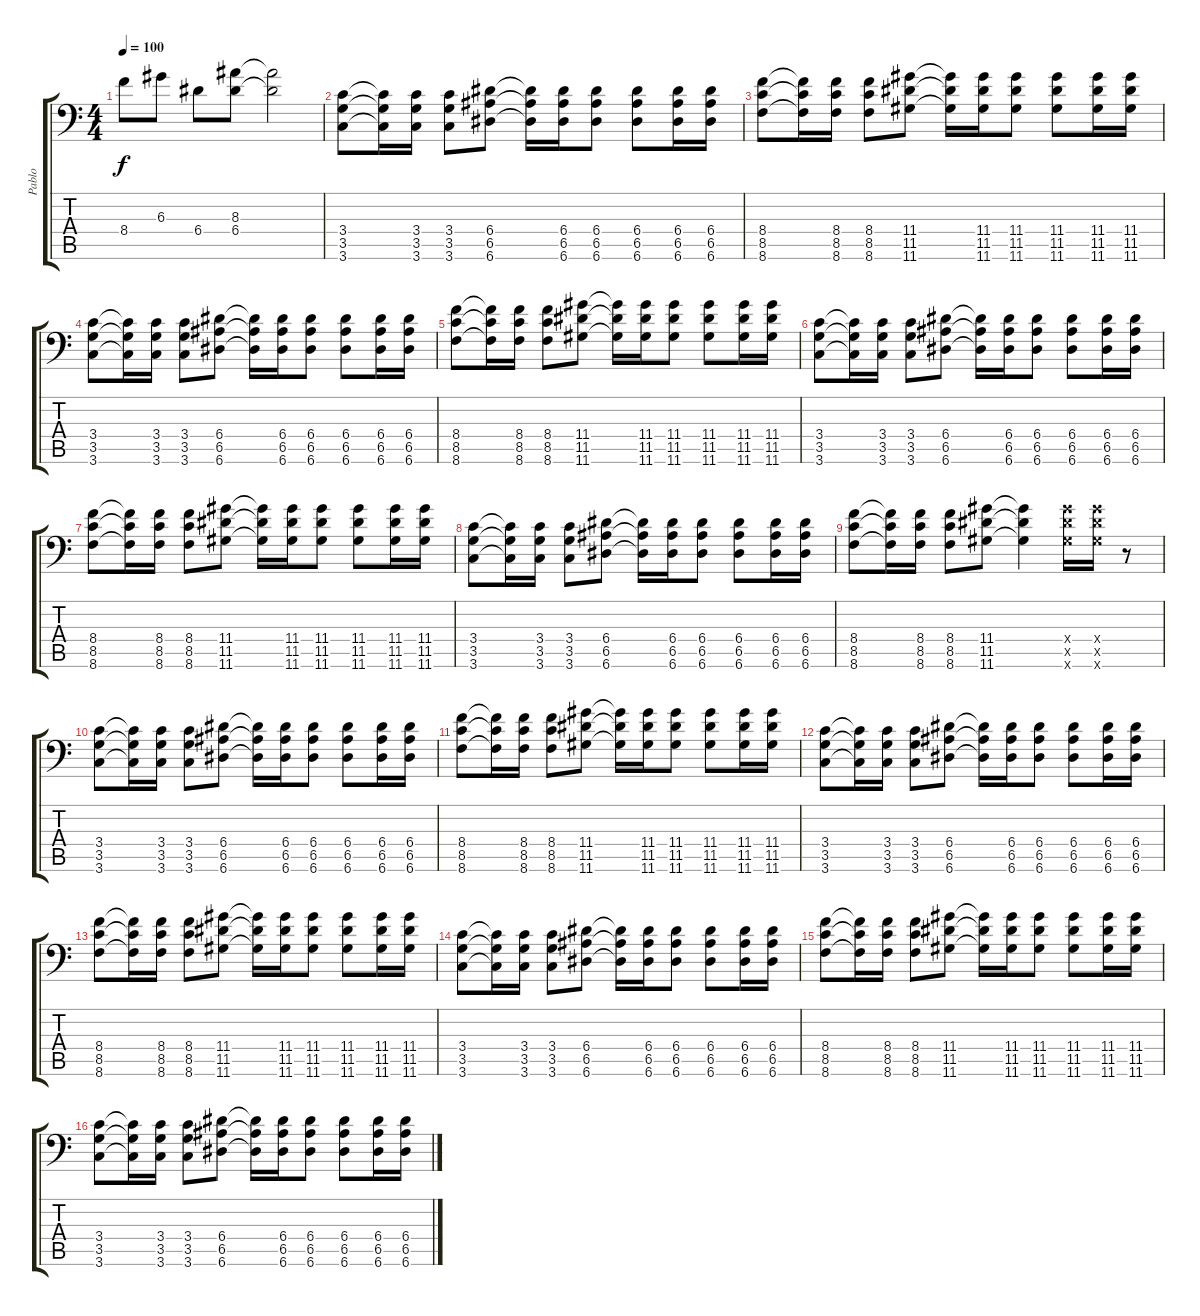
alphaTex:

\track ("Pablo" "Pablo") {instrument electricguitarclean}
\staff {score tabs}
\tuning (B3 Gb3 D3 A2 E2 A1) {hide}
\ts (4 4)
\tempo 100
\clef f4
\ks c
8.4.8{dy f} 6.3.8 6.4.8 (8.3 6.4).8 (8.3{t} 6.4{t}).2 |
(3.4 3.5 3.6).8{instrument electricguitarclean} (3.4{t} 3.5{t} 3.6{t}).16 (3.4 3.5 3.6).16 (3.4 3.5 3.6).8 (6.4 6.5 6.6).8 (6.4{t} 6.5{t} 6.6{t}).16 (6.4 6.5 6.6).16 (6.4 6.5 6.6).8 (6.4 6.5 6.6).8 (6.4 6.5 6.6).16 (6.4 6.5 6.6).16 |
(8.4 8.5 8.6).8 (8.4{t} 8.5{t} 8.6{t}).16 (8.4 8.5 8.6).16 (8.4 8.5 8.6).8 (11.4 11.5 11.6).8 (11.4{t} 11.5{t} 11.6{t}).16 (11.4 11.5 11.6).16 (11.4 11.5 11.6).8 (11.4 11.5 11.6).8 (11.4 11.5 11.6).16 (11.4 11.5 11.6).16 |
(3.4 3.5 3.6).8 (3.4{t} 3.5{t} 3.6{t}).16 (3.4 3.5 3.6).16 (3.4 3.5 3.6).8 (6.4 6.5 6.6).8 (6.4{t} 6.5{t} 6.6{t}).16 (6.4 6.5 6.6).16 (6.4 6.5 6.6).8 (6.4 6.5 6.6).8 (6.4 6.5 6.6).16 (6.4 6.5 6.6).16 |
(8.4 8.5 8.6).8 (8.4{t} 8.5{t} 8.6{t}).16 (8.4 8.5 8.6).16 (8.4 8.5 8.6).8 (11.4 11.5 11.6).8 (11.4{t} 11.5{t} 11.6{t}).16 (11.4 11.5 11.6).16 (11.4 11.5 11.6).8 (11.4 11.5 11.6).8 (11.4 11.5 11.6).16 (11.4 11.5 11.6).16 |
(3.4 3.5 3.6).8 (3.4{t} 3.5{t} 3.6{t}).16 (3.4 3.5 3.6).16 (3.4 3.5 3.6).8 (6.4 6.5 6.6).8 (6.4{t} 6.5{t} 6.6{t}).16 (6.4 6.5 6.6).16 (6.4 6.5 6.6).8 (6.4 6.5 6.6).8 (6.4 6.5 6.6).16 (6.4 6.5 6.6).16 |
(8.4 8.5 8.6).8 (8.4{t} 8.5{t} 8.6{t}).16 (8.4 8.5 8.6).16 (8.4 8.5 8.6).8 (11.4 11.5 11.6).8 (11.4{t} 11.5{t} 11.6{t}).16 (11.4 11.5 11.6).16 (11.4 11.5 11.6).8 (11.4 11.5 11.6).8 (11.4 11.5 11.6).16 (11.4 11.5 11.6).16 |
(3.4 3.5 3.6).8 (3.4{t} 3.5{t} 3.6{t}).16 (3.4 3.5 3.6).16 (3.4 3.5 3.6).8 (6.4 6.5 6.6).8 (6.4{t} 6.5{t} 6.6{t}).16 (6.4 6.5 6.6).16 (6.4 6.5 6.6).8 (6.4 6.5 6.6).8 (6.4 6.5 6.6).16 (6.4 6.5 6.6).16 |
(8.4 8.5 8.6).8 (8.4{t} 8.5{t} 8.6{t}).16 (8.4 8.5 8.6).16 (8.4 8.5 8.6).8 (11.4 11.5 11.6).8 (11.4{t} 11.5{t} 11.6{t}).4 (11.4{x} 11.5{x} 11.6{x}).16 (11.4{x} 11.5{x} 11.6{x}).16 r.8 |
(3.4 3.5 3.6).8 (3.4{t} 3.5{t} 3.6{t}).16 (3.4 3.5 3.6).16 (3.4 3.5 3.6).8 (6.4 6.5 6.6).8 (6.4{t} 6.5{t} 6.6{t}).16 (6.4 6.5 6.6).16 (6.4 6.5 6.6).8 (6.4 6.5 6.6).8 (6.4 6.5 6.6).16 (6.4 6.5 6.6).16 |
(8.4 8.5 8.6).8 (8.4{t} 8.5{t} 8.6{t}).16 (8.4 8.5 8.6).16 (8.4 8.5 8.6).8 (11.4 11.5 11.6).8 (11.4{t} 11.5{t} 11.6{t}).16 (11.4 11.5 11.6).16 (11.4 11.5 11.6).8 (11.4 11.5 11.6).8 (11.4 11.5 11.6).16 (11.4 11.5 11.6).16 |
(3.4 3.5 3.6).8 (3.4{t} 3.5{t} 3.6{t}).16 (3.4 3.5 3.6).16 (3.4 3.5 3.6).8 (6.4 6.5 6.6).8 (6.4{t} 6.5{t} 6.6{t}).16 (6.4 6.5 6.6).16 (6.4 6.5 6.6).8 (6.4 6.5 6.6).8 (6.4 6.5 6.6).16 (6.4 6.5 6.6).16 |
(8.4 8.5 8.6).8 (8.4{t} 8.5{t} 8.6{t}).16 (8.4 8.5 8.6).16 (8.4 8.5 8.6).8 (11.4 11.5 11.6).8 (11.4{t} 11.5{t} 11.6{t}).16 (11.4 11.5 11.6).16 (11.4 11.5 11.6).8 (11.4 11.5 11.6).8 (11.4 11.5 11.6).16 (11.4 11.5 11.6).16 |
(3.4 3.5 3.6).8 (3.4{t} 3.5{t} 3.6{t}).16 (3.4 3.5 3.6).16 (3.4 3.5 3.6).8 (6.4 6.5 6.6).8 (6.4{t} 6.5{t} 6.6{t}).16 (6.4 6.5 6.6).16 (6.4 6.5 6.6).8 (6.4 6.5 6.6).8 (6.4 6.5 6.6).16 (6.4 6.5 6.6).16 |
(8.4 8.5 8.6).8 (8.4{t} 8.5{t} 8.6{t}).16 (8.4 8.5 8.6).16 (8.4 8.5 8.6).8 (11.4 11.5 11.6).8 (11.4{t} 11.5{t} 11.6{t}).16 (11.4 11.5 11.6).16 (11.4 11.5 11.6).8 (11.4 11.5 11.6).8 (11.4 11.5 11.6).16 (11.4 11.5 11.6).16 |
(3.4 3.5 3.6).8 (3.4{t} 3.5{t} 3.6{t}).16 (3.4 3.5 3.6).16 (3.4 3.5 3.6).8 (6.4 6.5 6.6).8 (6.4{t} 6.5{t} 6.6{t}).16 (6.4 6.5 6.6).16 (6.4 6.5 6.6).8 (6.4 6.5 6.6).8 (6.4 6.5 6.6).16 (6.4 6.5 6.6).16
